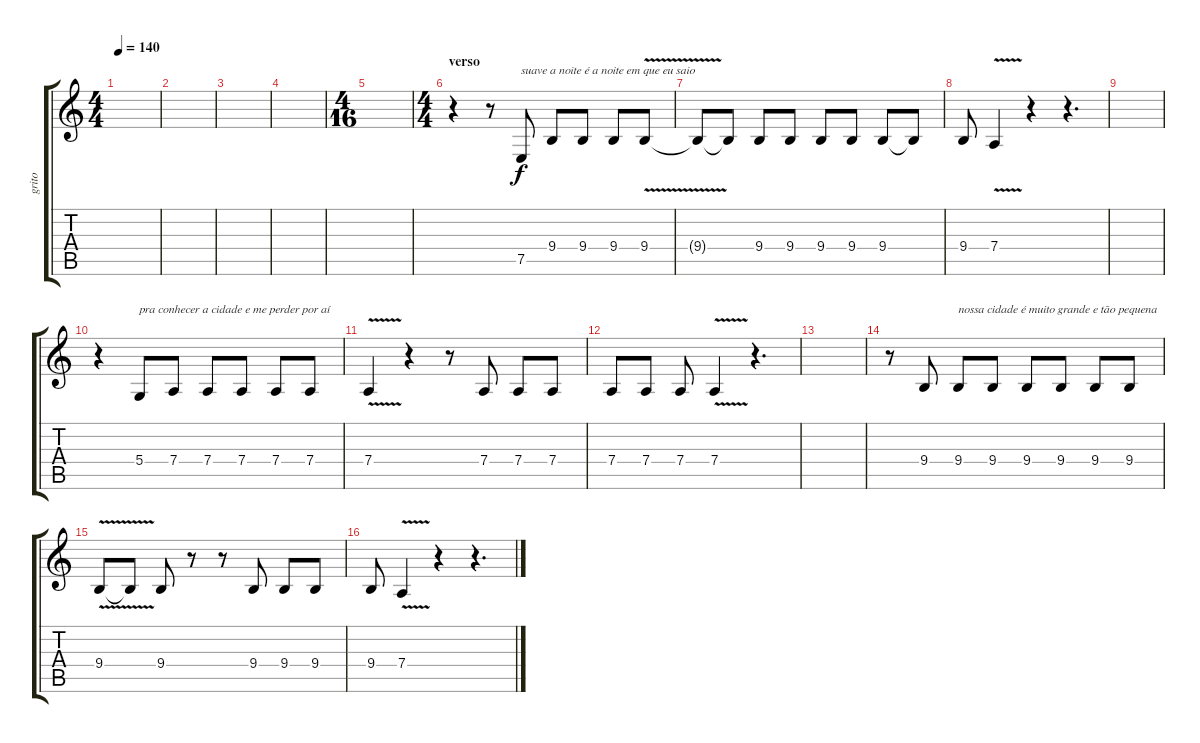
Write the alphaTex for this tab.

\track ("grito" "grito") {instrument tenorsax}
\staff {score tabs}
\tuning (E4 B3 G3 D3 A2 E2) {hide}
\ts (4 4)
\tempo 140
\clef g2
\ks c
|
|
|
|
\ts (4 16)
|
\ts (4 4)
\section ("" "verso")
r.4 r.8 7.5.8{txt "suave a noite é a noite em que eu saio"} 9.4.8 9.4.8 9.4.8 9.4{v}.8 |
9.4{t}.8 9.4{t}.8 9.4.8 9.4.8 9.4.8 9.4.8 9.4.8 9.4{t}.8 |
9.4.8 7.4{v}.4 r.4 r.4{d} |
|
r.4 5.4.8{txt "pra conhecer a cidade e me perder por aí"} 7.4.8 7.4.8 7.4.8 7.4.8 7.4.8 |
7.4{v}.4 r.4 r.8 7.4.8 7.4.8 7.4.8 |
7.4.8 7.4.8 7.4.8 7.4{v}.4 r.4{d} |
|
r.8 9.4.8 9.4.8{txt "nossa cidade é muito grande e tão pequena"} 9.4.8 9.4.8 9.4.8 9.4.8 9.4.8 |
9.4{v}.8 9.4{t}.8 9.4.8 r.8 r.8 9.4.8 9.4.8 9.4.8 |
9.4.8 7.4{v}.4 r.4 r.4{d}
